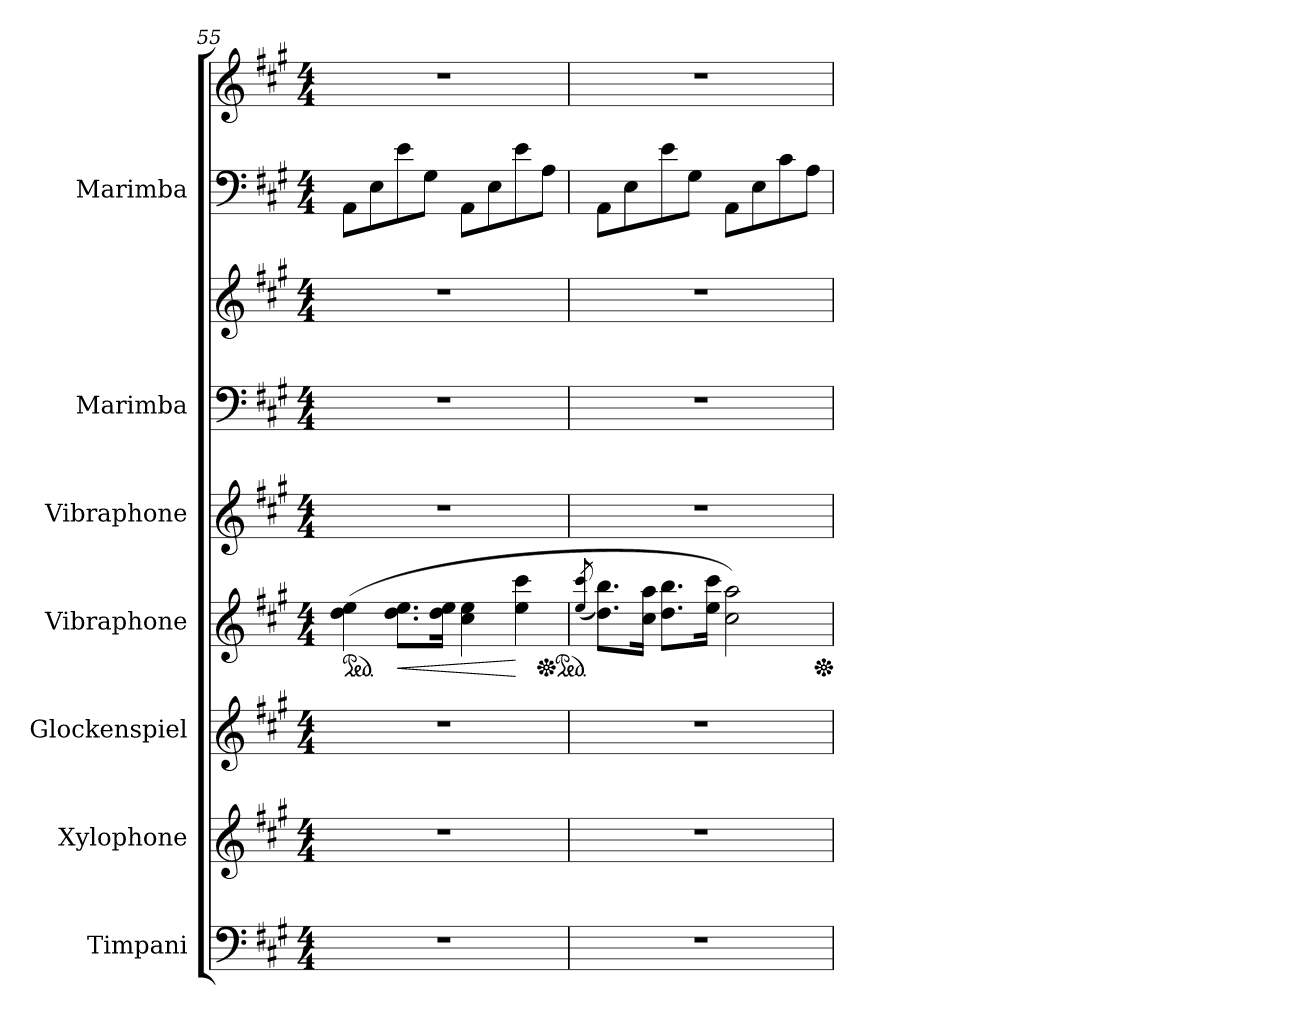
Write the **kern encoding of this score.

**kern	**kern	**kern	**kern	**dynam	**kern	**kern	**kern	**kern	**kern
*part7	*part6	*part5	*part4	*part4	*part3	*part2	*part2	*part1	*part1
*staff9	*staff8	*staff7	*staff6	*staff6	*staff5	*staff4	*staff3	*staff2	*staff1
*I"Timpani	*I"Xylophone	*I"Glockenspiel	*I"Vibraphone	*	*I"Vibraphone	*I"Marimba	*	*I"Marimba	*
*I'Timp.	*I'Xyl.	*I'Glk.	*I'Vib.	*	*I'Vib.	*I'Mrm.	*	*I'Mrm.	*
!!LO:PB:g=z
*clefF4	*clefG2	*clefG2	*clefG2	*	*clefG2	*clefF4	*clefG2	*clefF4	*clefG2
*	*ITrd-7c-12	*ITrd-14c-24	*	*	*	*	*	*	*
*k[f#c#g#]	*k[f#c#g#]	*k[f#c#g#]	*k[f#c#g#]	*	*k[f#c#g#]	*k[f#c#g#]	*k[f#c#g#]	*k[f#c#g#]	*k[f#c#g#]
*M4/4	*M4/4	*M4/4	*M4/4	*	*M4/4	*M4/4	*M4/4	*M4/4	*M4/4
*	*	*	*ped	*	*	*	*	*	*
=55	=55	=55	=55	=55	=55	=55	=55	=55	=55
1r	1r	1r	(4dd\ 4ee\	.	1r	1r	1r	8AA\L	1r
.	.	.	.	.	.	.	.	8E\	.
!	!	!	!	!LO:HP:b	!	!	!	!	!
.	.	.	8.dd\ 8.ee\L	<	.	.	.	8e\	.
.	.	.	.	.	.	.	.	8G#\J	.
.	.	.	16dd\ 16ee\Jk	.	.	.	.	.	.
.	.	.	4cc#\ 4ee\	.	.	.	.	8AA\L	.
.	.	.	.	.	.	.	.	8E\	.
.	.	.	4ee\ 4ccc#\	[	.	.	.	8e\	.
.	.	.	.	.	.	.	.	8A\J	.
=56	=56	=56	=56	=56	=56	=56	=56	=56	=56
*	*	*	*Xped	*	*	*	*	*	*
*	*	*	*ped	*	*	*	*	*	*
.	.	.	(8qee/ 8qccc#/	.	.	.	.	.	.
1r	1r	1r	8.dd\ 8.bb\L)	.	1r	1r	1r	8AA\L	1r
.	.	.	.	.	.	.	.	8E\	.
.	.	.	16cc#\ 16aa\Jk	.	.	.	.	.	.
.	.	.	8.dd\ 8.bb\L	.	.	.	.	8e\	.
.	.	.	.	.	.	.	.	8G#\J	.
.	.	.	16ee\ 16ccc#\Jk	.	.	.	.	.	.
.	.	.	2cc#\ 2aa\)	.	.	.	.	8AA\L	.
.	.	.	.	.	.	.	.	8E\	.
.	.	.	.	.	.	.	.	8c#\	.
.	.	.	.	.	.	.	.	8A\J	.
*	*	*	*Xped	*	*	*	*	*	*
=	=	=	=	=	=	=	=	=	=
*-	*-	*-	*-	*-	*-	*-	*-	*-	*-
